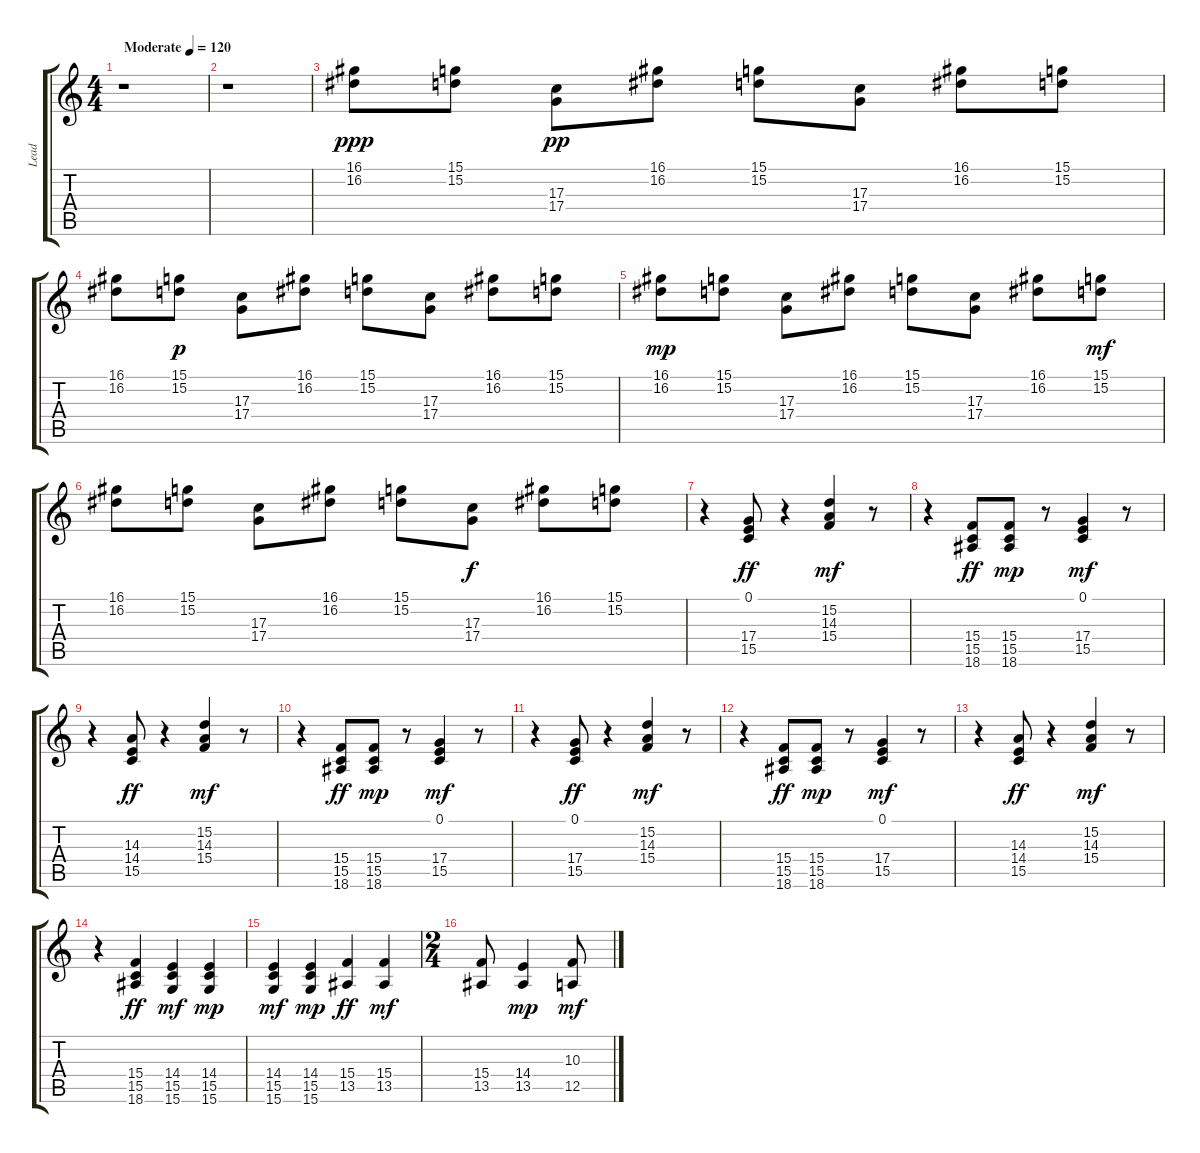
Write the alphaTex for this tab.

\track ("Lead" "Lead") {instrument lead8bassandlead}
\staff {score tabs}
\tuning (E4 B3 G3 D3 A2 E2) {hide}
\ts (4 4)
\tempo (120 "Moderate")
\clef g2
\ks c
r.1{dy ppp instrument lead8bassandlead} |
r.1 |
(16.1 16.2).8 (15.1 15.2).8 (17.3 17.4).8{dy pp} (16.1 16.2).8 (15.1 15.2).8 (17.3 17.4).8 (16.1 16.2).8 (15.1 15.2).8 |
(16.1 16.2).8 (15.1 15.2).8{dy p} (17.3 17.4).8 (16.1 16.2).8 (15.1 15.2).8 (17.3 17.4).8 (16.1 16.2).8 (15.1 15.2).8 |
(16.1 16.2).8{dy mp} (15.1 15.2).8 (17.3 17.4).8 (16.1 16.2).8 (15.1 15.2).8 (17.3 17.4).8 (16.1 16.2).8 (15.1 15.2).8{dy mf} |
(16.1 16.2).8 (15.1 15.2).8 (17.3 17.4).8 (16.1 16.2).8 (15.1 15.2).8 (17.3 17.4).8{dy f} (16.1 16.2).8 (15.1 15.2).8 |
r.4 (0.1 17.4 15.5).8{dy ff} r.4 (15.2 14.3 15.4).4{dy mf} r.8 |
r.4 (15.4 15.5 18.6).8{dy ff} (15.4 15.5 18.6).8{dy mp} r.8 (0.1 17.4 15.5).4{dy mf} r.8 |
r.4 (14.3 14.4 15.5).8{dy ff} r.4 (15.2 14.3 15.4).4{dy mf} r.8 |
r.4 (15.4 15.5 18.6).8{dy ff} (15.4 15.5 18.6).8{dy mp} r.8 (0.1 17.4 15.5).4{dy mf} r.8 |
r.4 (0.1 17.4 15.5).8{dy ff} r.4 (15.2 14.3 15.4).4{dy mf} r.8 |
r.4 (15.4 15.5 18.6).8{dy ff} (15.4 15.5 18.6).8{dy mp} r.8 (0.1 17.4 15.5).4{dy mf} r.8 |
r.4 (14.3 14.4 15.5).8{dy ff} r.4 (15.2 14.3 15.4).4{dy mf} r.8 |
r.4 (15.4 15.5 18.6).4{dy ff} (14.4 15.5 15.6).4{dy mf} (14.4 15.5 15.6).4{dy mp} |
(14.4 15.5 15.6).4{dy mf} (14.4 15.5 15.6).4{dy mp} (15.4 13.5).4{dy ff} (15.4 13.5).4{dy mf} |
\ts (2 4)
(15.4 13.5).8 (14.4 13.5).4{dy mp} (10.3 12.5).8{dy mf}
